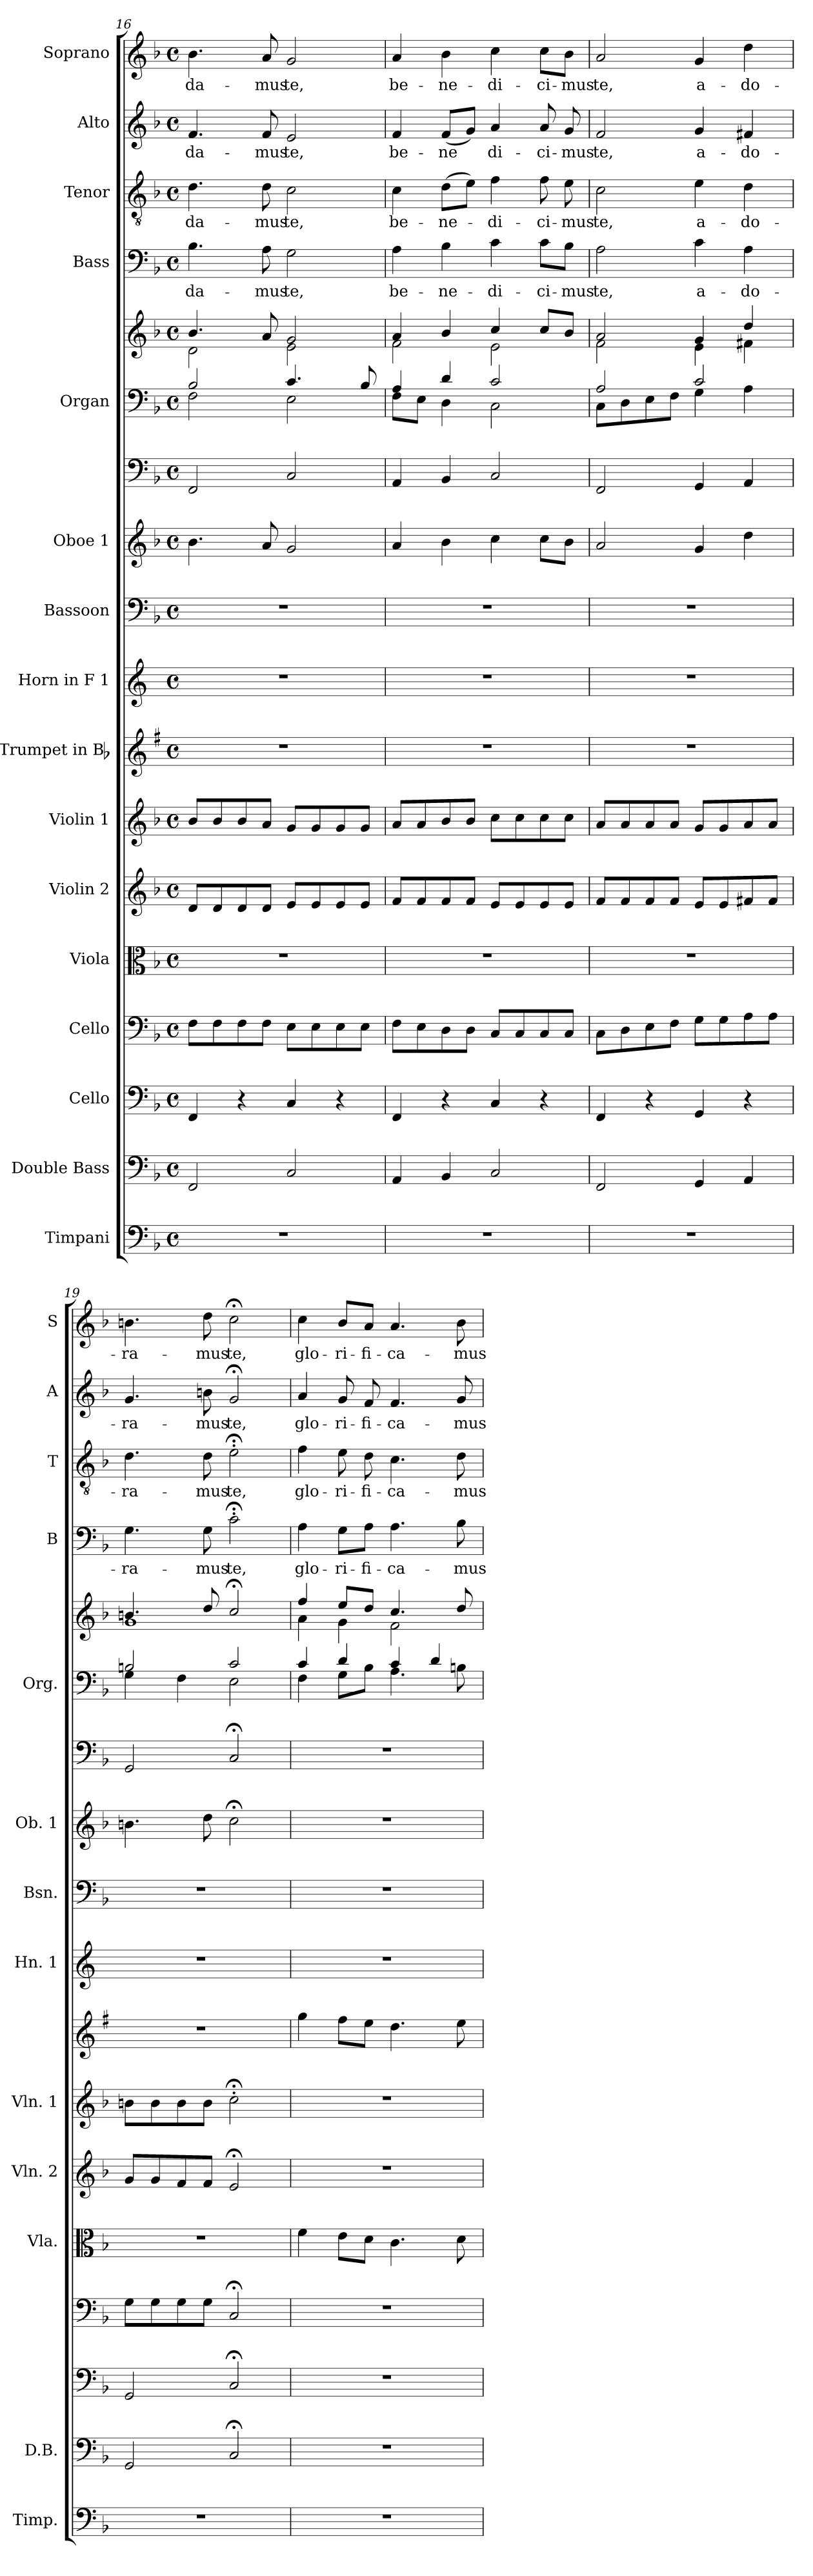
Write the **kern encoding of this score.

**kern	**kern	**kern	**kern	**kern	**kern	**kern	**kern	**kern	**kern	**kern	**kern	**kern	**kern	**kern	**text	**kern	**text	**kern	**text	**kern	**text
*part17	*part16	*part15	*part14	*part13	*part12	*part11	*part10	*part9	*part8	*part7	*part6	*part5	*part5	*part4	*part4	*part3	*part3	*part2	*part2	*part1	*part1
*staff18	*staff17	*staff16	*staff15	*staff14	*staff13	*staff12	*staff11	*staff10	*staff9	*staff8	*staff7	*staff6	*staff5	*staff4	*staff4	*staff3	*staff3	*staff2	*staff2	*staff1	*staff1
*I"Timpani	*I"Double Bass	*I"Cello	*I"Cello	*I"Viola	*I"Violin 2	*I"Violin 1	*I"Trumpet in Bb	*I"Horn in F 1	*I"Bassoon	*I"Oboe 1	*	*I"Organ	*	*I"Bass	*	*I"Tenor	*	*I"Alto	*	*I"Soprano	*
*I'Timp.	*I'D.B.	*	*	*I'Vla.	*I'Vln. 2	*I'Vln. 1	*	*I'Hn. 1	*I'Bsn.	*I'Ob. 1	*	*I'Org.	*	*I'B	*	*I'T	*	*I'A	*	*I'S	*
*clefF4	*clefF4	*clefF4	*clefF4	*clefC3	*clefG2	*clefG2	*clefG2	*clefG2	*clefF4	*clefG2	*clefF4	*clefF4	*clefG2	*clefF4	*	*clefGv2	*	*clefG2	*	*clefG2	*
*	*ITrd7c12	*	*	*	*	*	*ITrd1c2	*ITrd4c7	*	*	*	*	*	*	*	*	*	*	*	*	*
*k[b-]	*k[b-]	*k[b-]	*k[b-]	*k[b-]	*k[b-]	*k[b-]	*k[b-]	*k[b-]	*k[b-]	*k[b-]	*k[b-]	*k[b-]	*k[b-]	*k[b-]	*	*k[b-]	*	*k[b-]	*	*k[b-]	*
*F:	*F:	*F:	*F:	*F:	*F:	*F:	*F:	*F:	*F:	*F:	*F:	*F:	*F:	*F:	*	*F:	*	*F:	*	*F:	*
*M4/4	*M4/4	*M4/4	*M4/4	*M4/4	*M4/4	*M4/4	*M4/4	*M4/4	*M4/4	*M4/4	*M4/4	*M4/4	*M4/4	*M4/4	*	*M4/4	*	*M4/4	*	*M4/4	*
*met(c)	*met(c)	*met(c)	*met(c)	*met(c)	*met(c)	*met(c)	*met(c)	*met(c)	*met(c)	*met(c)	*met(c)	*met(c)	*met(c)	*met(c)	*	*met(c)	*	*met(c)	*	*met(c)	*
=16	=16	=16	=16	=16	=16	=16	=16	=16	=16	=16	=16	=16	=16	=16	=16	=16	=16	=16	=16	=16	=16
*	*	*	*	*	*	*	*	*	*	*	*	*^	*^	*	*	*	*	*	*	*	*
!	!	!	!	!	!	!	!	!	!	!	!	!	!	!	!	!	!LO:LY:b	!	!LO:LY:b	!	!LO:LY:b	!	!LO:LY:b
1r	2FFF/	4FF/	8F\L	1r	8d/L	8b-/L	1r	1r	1r	4.b-\	2FF/	2B-/	2F\	4.b-/	2d\	4.B-\	-da-	4.d\	-da-	4.f/	-da-	4.b-\	-da-
.	.	.	8F\	.	8d/	8b-/	.	.	.	.	.	.	.	.	.	.	.	.	.	.	.	.	.
.	.	4r	8F\	.	8d/	8b-/	.	.	.	.	.	.	.	.	.	.	.	.	.	.	.	.	.
!	!	!	!	!	!	!	!	!	!	!	!	!	!	!	!	!	!LO:LY:b	!	!LO:LY:b	!	!LO:LY:b	!	!LO:LY:b
.	.	.	8F\J	.	8d/J	8a/J	.	.	.	8a/	.	.	.	8a/	.	8A\	-mus	8d\	-mus	8f/	-mus	8a/	-mus
!	!	!	!	!	!	!	!	!	!	!	!	!	!	!	!	!	!LO:LY:b	!	!LO:LY:b	!	!LO:LY:b	!	!LO:LY:b
.	2CC/	4C/	8E\L	.	8e/L	8g/L	.	.	.	2g/	2C/	4.c/	2E\	2g/	2e\	2G\	te,	2c\	te,	2e/	te,	2g/	te,
.	.	.	8E\	.	8e/	8g/	.	.	.	.	.	.	.	.	.	.	.	.	.	.	.	.	.
.	.	4r	8E\	.	8e/	8g/	.	.	.	.	.	.	.	.	.	.	.	.	.	.	.	.	.
.	.	.	8E\J	.	8e/J	8g/J	.	.	.	.	.	8B-/	.	.	.	.	.	.	.	.	.	.	.
=17	=17	=17	=17	=17	=17	=17	=17	=17	=17	=17	=17	=17	=17	=17	=17	=17	=17	=17	=17	=17	=17	=17	=17
!	!	!	!	!	!	!	!	!	!	!	!	!	!	!	!	!	!LO:LY:b	!	!LO:LY:b	!	!LO:LY:b	!	!LO:LY:b
1r	4AAA/	4FF/	8F\L	1r	8f/L	8a/L	1r	1r	1r	4a/	4AA/	4A/	8F\L	4a/	2f\	4A\	be-	4c\	be-	4f/	be-	4a/	be-
.	.	.	8E\	.	8f/	8a/	.	.	.	.	.	.	8E\J	.	.	.	.	.	.	.	.	.	.
!	!	!	!	!	!	!	!	!	!	!	!	!	!	!	!	!	!LO:LY:b	!	!LO:LY:b	!	!LO:LY:b	!	!LO:LY:b
.	4BBB-/	4r	8D\	.	8f/	8b-/	.	.	.	4b-\	4BB-/	4d/	4D\	4b-/	.	4B-\	-ne-	(>8d\L	-ne-	(<8f/L	-ne	4b-\	-ne-
.	.	.	8D\J	.	8f/J	8b-/J	.	.	.	.	.	.	.	.	.	.	.	8e\J)	.	8g/J)	.	.	.
!	!	!	!	!	!	!	!	!	!	!	!	!	!	!	!	!	!LO:LY:b	!	!LO:LY:b	!	!LO:LY:b	!	!LO:LY:b
.	2CC/	4C/	8C/L	.	8e/L	8cc\L	.	.	.	4cc\	2C/	2c/	2C\	4cc/	2e\	4c\	-di-	4f\	-di-	4a/	di-	4cc\	-di-
.	.	.	8C/	.	8e/	8cc\	.	.	.	.	.	.	.	.	.	.	.	.	.	.	.	.	.
!	!	!	!	!	!	!	!	!	!	!	!	!	!	!	!	!	!LO:LY:b	!	!LO:LY:b	!	!LO:LY:b	!	!LO:LY:b
.	.	4r	8C/	.	8e/	8cc\	.	.	.	8cc\L	.	.	.	8cc/L	.	8c\L	-ci-	8f\	-ci-	8a/	-ci-	8cc\L	-ci-
!	!	!	!	!	!	!	!	!	!	!	!	!	!	!	!	!	!LO:LY:b	!	!LO:LY:b	!	!LO:LY:b	!	!LO:LY:b
.	.	.	8C/J	.	8e/J	8cc\J	.	.	.	8b-\J	.	.	.	8b-/J	.	8B-\J	-mus	8e\	-mus	8g/	-mus	8b-\J	-mus
=18	=18	=18	=18	=18	=18	=18	=18	=18	=18	=18	=18	=18	=18	=18	=18	=18	=18	=18	=18	=18	=18	=18	=18
!	!	!	!	!	!	!	!	!	!	!	!	!	!	!	!	!	!LO:LY:b	!	!LO:LY:b	!	!LO:LY:b	!	!LO:LY:b
1r	2FFF/	4FF/	8C\L	1r	8f/L	8a/L	1r	1r	1r	2a/	2FF/	2A/	8C\L	2a/	2f\	2A\	te,	2c\	te,	2f/	te,	2a/	te,
.	.	.	8D\	.	8f/	8a/	.	.	.	.	.	.	8D\	.	.	.	.	.	.	.	.	.	.
.	.	4r	8E\	.	8f/	8a/	.	.	.	.	.	.	8E\	.	.	.	.	.	.	.	.	.	.
.	.	.	8F\J	.	8f/J	8a/J	.	.	.	.	.	.	8F\J	.	.	.	.	.	.	.	.	.	.
!	!	!	!	!	!	!	!	!	!	!	!	!	!	!	!	!	!LO:LY:b	!	!LO:LY:b	!	!LO:LY:b	!	!LO:LY:b
.	4GGG/	4GG/	8G\L	.	8e/L	8g/L	.	.	.	4g/	4GG/	2c/	4G\	4g/	4e\	4c\	a-	4e\	a-	4g/	a-	4g/	a-
.	.	.	8G\	.	8e/	8g/	.	.	.	.	.	.	.	.	.	.	.	.	.	.	.	.	.
!	!	!	!	!	!	!	!	!	!	!	!	!	!	!	!	!	!LO:LY:b	!	!LO:LY:b	!	!LO:LY:b	!	!LO:LY:b
.	4AAA/	4r	8A\	.	8f#X/	8a/	.	.	.	4dd\	4AA/	.	4A\	4dd/	4f#X\	4A\	-do-	4d\	-do-	4f#X/	-do-	4dd\	-do-
.	.	.	8A\J	.	8f#/J	8a/J	.	.	.	.	.	.	.	.	.	.	.	.	.	.	.	.	.
!!LO:PB:g=z
=19	=19	=19	=19	=19	=19	=19	=19	=19	=19	=19	=19	=19	=19	=19	=19	=19	=19	=19	=19	=19	=19	=19	=19
!	!	!	!	!	!	!	!	!	!	!	!	!	!	!	!	!	!LO:LY:b	!	!LO:LY:b	!	!LO:LY:b	!	!LO:LY:b
1r	2GGG/	2GG/	8G\L	1r	8g/L	8bn\L	1r	1r	1r	4.bn\	2GG/	2Bn/	4G\	4.bn/	1g	4.G\	-ra-	4.d\	-ra-	4.g/	-ra-	4.bn\	-ra-
.	.	.	8G\	.	8g/	8b\	.	.	.	.	.	.	.	.	.	.	.	.	.	.	.	.	.
.	.	.	8G\	.	8f/	8b\	.	.	.	.	.	.	4F\	.	.	.	.	.	.	.	.	.	.
!	!	!	!	!	!	!	!	!	!	!	!	!	!	!	!	!	!LO:LY:b	!	!LO:LY:b	!	!LO:LY:b	!	!LO:LY:b
.	.	.	8G\J	.	8f/J	8b\J	.	.	.	8dd\	.	.	.	8dd/	.	8G\	-mus	8d\	-mus	8bn\	-mus	8dd\	-mus
!	!	!	!	!	!	!	!	!	!	!	!	!	!	!	!	!	!LO:LY:b	!	!LO:LY:b	!	!LO:LY:b	!	!LO:LY:b
.	2CC;</	2C;</	2C;</	.	2e;</	2cc;<'>\	.	.	.	2cc;<\	2C;</	2c/	2E\	2cc;</	.	2c;<'>\	te,	2e;<'>\	te,	2g;</	te,	2cc;<\	te,
=20	=20	=20	=20	=20	=20	=20	=20	=20	=20	=20	=20	=20	=20	=20	=20	=20	=20	=20	=20	=20	=20	=20	=20
!	!	!	!	!	!	!	!	!	!	!	!	!	!	!	!	!	!LO:LY:b	!	!LO:LY:b	!	!LO:LY:b	!	!LO:LY:b
1r	1r	1r	1r	4f\	1r	1r	4ff\	1r	1r	1r	1r	4c/	4F\	4ff/	4a\	4A\	glo-	4f\	glo-	4a/	glo-	4cc\	glo-
!	!	!	!	!	!	!	!	!	!	!	!	!	!	!	!	!	!LO:LY:b	!	!LO:LY:b	!	!LO:LY:b	!	!LO:LY:b
.	.	.	.	8e\L	.	.	8ee\L	.	.	.	.	4d/	8G\L	8ee/L	4g\	8G\L	-ri-	8e\	-ri-	8g/	-ri-	8b-/L	-ri-
!	!	!	!	!	!	!	!	!	!	!	!	!	!	!	!	!	!LO:LY:b	!	!LO:LY:b	!	!LO:LY:b	!	!LO:LY:b
.	.	.	.	8d\J	.	.	8dd\J	.	.	.	.	.	8B-\J	8dd/J	.	8A\J	-fi-	8d\	-fi-	8f/	-fi-	8a/J	-fi-
!	!	!	!	!	!	!	!	!	!	!	!	!	!	!	!	!	!LO:LY:b	!	!LO:LY:b	!	!LO:LY:b	!	!LO:LY:b
.	.	.	.	4.c\	.	.	4.cc\	.	.	.	.	4c/	4.A\	4.cc/	2f\	4.A\	-ca-	4.c\	-ca-	4.f/	-ca-	4.a/	-ca-
.	.	.	.	.	.	.	.	.	.	.	.	4d/	.	.	.	.	.	.	.	.	.	.	.
!	!	!	!	!	!	!	!	!	!	!	!	!	!	!	!	!	!LO:LY:b	!	!LO:LY:b	!	!LO:LY:b	!	!LO:LY:b
.	.	.	.	8d\	.	.	8dd\	.	.	.	.	.	8Bn\	8dd/	.	8B-\	-mus	8d\	-mus	8g/	-mus	8b-\	-mus
*	*	*	*	*	*	*	*	*	*	*	*	*v	*v	*	*	*	*	*	*	*	*	*	*
*	*	*	*	*	*	*	*	*	*	*	*	*	*v	*v	*	*	*	*	*	*	*	*
=	=	=	=	=	=	=	=	=	=	=	=	=	=	=	=	=	=	=	=	=	=
*-	*-	*-	*-	*-	*-	*-	*-	*-	*-	*-	*-	*-	*-	*-	*-	*-	*-	*-	*-	*-	*-
